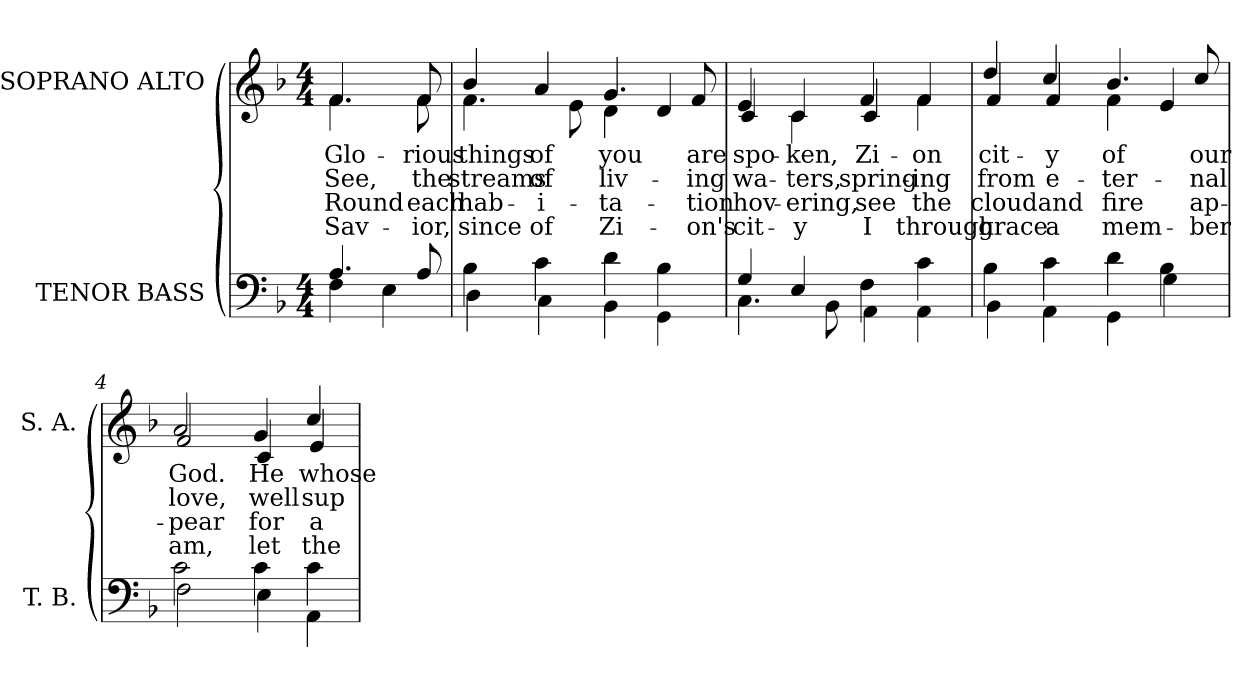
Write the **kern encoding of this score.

**kern	**kern	**text	**text	**text	**text
*part2	*part1	*part1	*part1	*part1	*part1
*staff2	*staff1	*staff1	*staff1	*staff1	*staff1
*I"TENOR BASS	*I"SOPRANO ALTO	*	*	*	*
*I'T. B.	*I'S. A.	*	*	*	*
!!LO:PB:g=z
*clefF4	*clefG2	*	*	*	*
*k[b-]	*k[b-]	*	*	*	*
*F:	*F:	*	*	*	*
*M4/4	*M4/4	*	*	*	*
=	=	=	=	=	=
*^	*	*	*	*	*
!	!	!LO:TX:b:cj:t=1	!	!	!	!
!	!	!LO:TX:b:cj:t=2	!	!	!	!
!	!	!LO:TX:b:cj:t=3	!	!	!	!
!	!	!LO:TX:b:cj:t=4	!	!	!	!
!	!	!	!LO:LY:b:color=#000000	!LO:LY:b:color=#000000	!LO:LY:b:color=#000000	!LO:LY:b:color=#000000
*	*	*^	*	*	*	*
4.Ai/	4Fi\	4.fi/	4.fi\	Glo-	See,	Round	Sav-
.	4Ei\	.	.	.	.	.	.
!	!	!	!	!LO:LY:b:color=#000000	!LO:LY:b:color=#000000	!LO:LY:b:color=#000000	!LO:LY:b:color=#000000
8Ai/	.	8fi/	8fi\	-rious	the	each	-ior,
=	=	=	=	=	=	=	=
!	!	!	!	!LO:LY:b:color=#000000	!LO:LY:b:color=#000000	!LO:LY:b:color=#000000	!LO:LY:b:color=#000000
4B-i\	4Di\	4b-i/	4.fi\	things	streams	hab-	since
!	!	!	!	!LO:LY:b:color=#000000	!LO:LY:b:color=#000000	!LO:LY:b:color=#000000	!LO:LY:b:color=#000000
4ci\	4Ci\	4ai/	.	of	of	-i-	of
.	.	.	8ei\	.	.	.	.
!	!	!	!	!LO:LY:b:color=#000000	!LO:LY:b:color=#000000	!LO:LY:b:color=#000000	!LO:LY:b:color=#000000
4di\	4BB-i\	4.gi/	4di\	you	liv-	-ta-	Zi-
4B-i\	4GGi\	.	4di/	.	.	.	.
!	!	!	!	!LO:LY:b:color=#000000	!LO:LY:b:color=#000000	!LO:LY:b:color=#000000	!LO:LY:b:color=#000000
.	.	8fi/	.	are	-ing	-tion	-on's
=1	=1	=1	=1	=1	=1	=1	=1
!	!	!	!	!LO:LY:b:color=#000000	!LO:LY:b:color=#000000	!LO:LY:b:color=#000000	!LO:LY:b:color=#000000
4Gi/	4.Ci\	4ei/	4ci/	spo-	wa-	hov-	cit-
!	!	!	!	!LO:LY:b:color=#000000	!LO:LY:b:color=#000000	!LO:LY:b:color=#000000	!LO:LY:b:color=#000000
4Ei/	.	4ci/	4ci\	-ken,	-ters,	-ering,	-y
.	8BB-i\	.	.	.	.	.	.
!	!	!	!	!LO:LY:b:color=#000000	!LO:LY:b:color=#000000	!LO:LY:b:color=#000000	!LO:LY:b:color=#000000
4Fi\	4AAi\	4fi/	4ci/	Zi-	spring-	see	I
!	!	!	!	!LO:LY:b:color=#000000	!LO:LY:b:color=#000000	!LO:LY:b:color=#000000	!LO:LY:b:color=#000000
4ci\	4AAi\	4fi/	4fi\	-on	-ing	the	through
=2	=2	=2	=2	=2	=2	=2	=2
!	!	!	!	!LO:LY:b:color=#000000	!LO:LY:b:color=#000000	!LO:LY:b:color=#000000	!LO:LY:b:color=#000000
4B-i\	4BB-i\	4ddi/	4fi/	cit-	from	cloud	grace
!	!	!	!	!LO:LY:b:color=#000000	!LO:LY:b:color=#000000	!LO:LY:b:color=#000000	!LO:LY:b:color=#000000
4ci\	4AAi\	4cci/	4fi/	-y	e-	and	a
!!LO:LB:g=z	!!
=3-	=3-	=3-	=3-	=3-	=3-	=3-	=3-
!	!	!	!	!LO:LY:b:color=#000000	!LO:LY:b:color=#000000	!LO:LY:b:color=#000000	!LO:LY:b:color=#000000
4di\	4GGi\	4.b-i/	4fi\	of	-ter-	fire	mem-
4B-i\	4Gi\	.	4ei/	.	.	.	.
!	!	!	!	!LO:LY:b:color=#000000	!LO:LY:b:color=#000000	!LO:LY:b:color=#000000	!LO:LY:b:color=#000000
.	.	8cci/	.	our	-nal	ap-	-ber
=4	=4	=4	=4	=4	=4	=4	=4
!	!	!	!	!LO:LY:b:color=#000000	!LO:LY:b:color=#000000	!LO:LY:b:color=#000000	!LO:LY:b:color=#000000
2ci\	2Fi\	2ai/	2fi/	God.	love,	-pear	am,
!	!	!	!	!LO:LY:b:color=#000000	!LO:LY:b:color=#000000	!LO:LY:b:color=#000000	!LO:LY:b:color=#000000
4ci\	4Ei\	4gi/	4ci/	He	well	for	let
!	!	!	!	!LO:LY:b:color=#000000	!LO:LY:b:color=#000000	!LO:LY:b:color=#000000	!LO:LY:b:color=#000000
4ci\	4AAi\	4cci/	4ei/	whose	sup-	a	the
*v	*v	*	*	*	*	*	*
*	*v	*v	*	*	*	*
=	=	=	=	=	=
*-	*-	*-	*-	*-	*-
